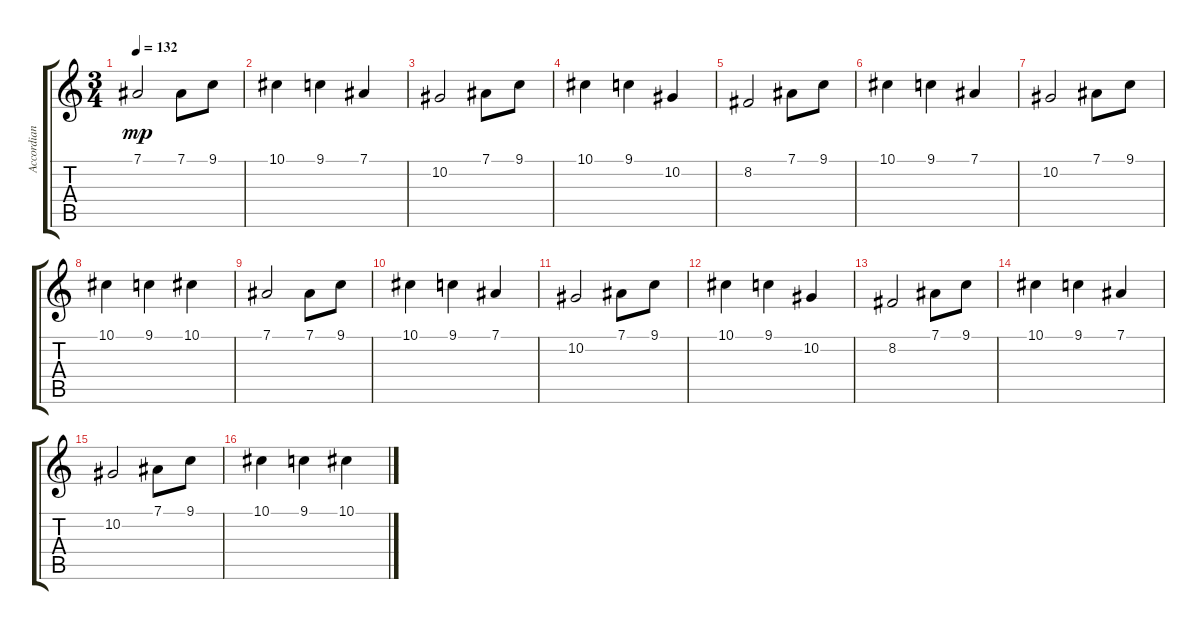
\track ("Accordian" "Accordian") {instrument accordion}
\staff {score tabs}
\tuning (Eb4 Bb3 Gb3 Db3 Ab2 Eb2) {hide}
\ts (3 4)
\tempo 132
\clef g2
\ks c
7.1.2{dy mp} 7.1.8 9.1.8 |
10.1.4 9.1.4 7.1.4 |
10.2.2 7.1.8 9.1.8 |
10.1.4 9.1.4 10.2.4 |
8.2.2 7.1.8 9.1.8 |
10.1.4 9.1.4 7.1.4 |
10.2.2 7.1.8 9.1.8 |
10.1.4 9.1.4 10.1.4 |
7.1.2 7.1.8 9.1.8 |
10.1.4 9.1.4 7.1.4 |
10.2.2 7.1.8 9.1.8 |
10.1.4 9.1.4 10.2.4 |
8.2.2 7.1.8 9.1.8 |
10.1.4 9.1.4 7.1.4 |
10.2.2 7.1.8 9.1.8 |
10.1.4 9.1.4 10.1.4
